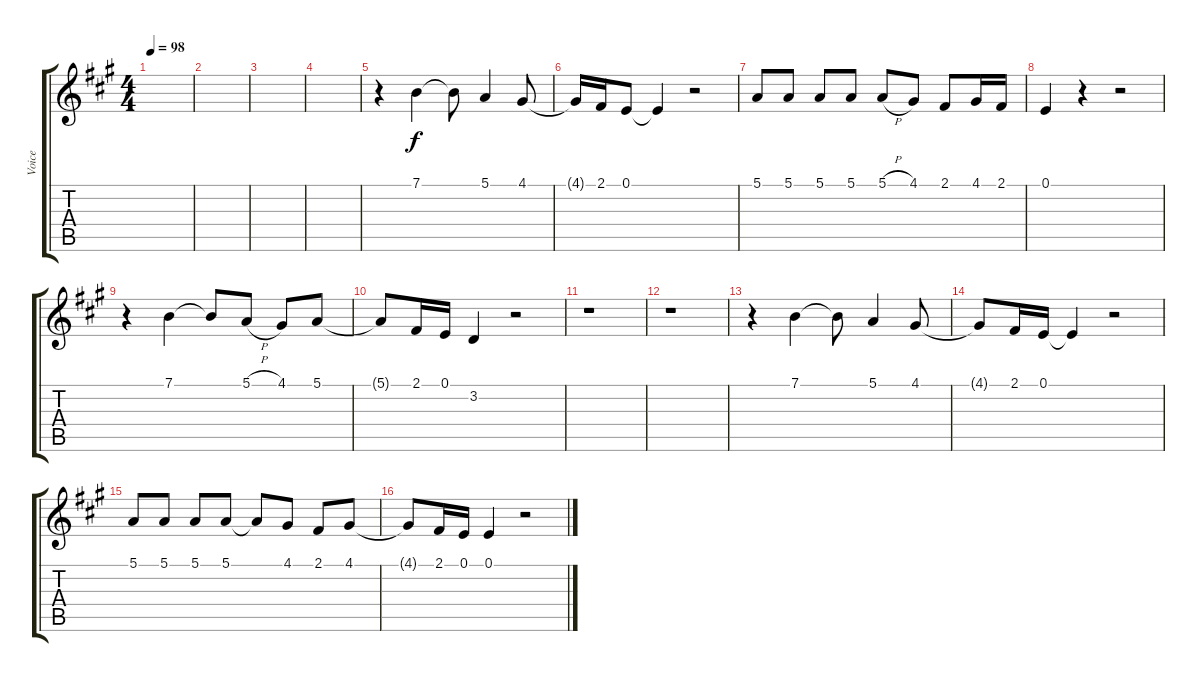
\track ("Voice" "Voice") {instrument tangoaccordion}
\staff {score tabs}
\tuning (E4 B3 G3 D3 A2 E2) {hide}
\ts (4 4)
\tempo 98
\clef g2
\ks a
|
|
|
|
r.4 7.1.4 7.1{t}.8 5.1.4 4.1.8 |
4.1{t}.16 2.1.16 0.1.8 0.1{t}.4 r.2 |
5.1.8 5.1.8 5.1.8 5.1.8 5.1{h}.8 4.1.8 2.1.8 4.1.16 2.1.16 |
0.1.4 r.4 r.2 |
r.4 7.1.4 7.1{t}.8 5.1{h}.8 4.1.8 5.1.8 |
5.1{t}.8 2.1.16 0.1.16 3.2.4 r.2 |
r.1 |
r.1 |
r.4 7.1.4 7.1{t}.8 5.1.4 4.1.8 |
4.1{t}.8 2.1.16 0.1.16 0.1{t}.4 r.2 |
5.1.8 5.1.8 5.1.8 5.1.8 5.1{t}.8 4.1.8 2.1.8 4.1.8 |
4.1{t}.8 2.1.16 0.1.16 0.1.4 r.2
